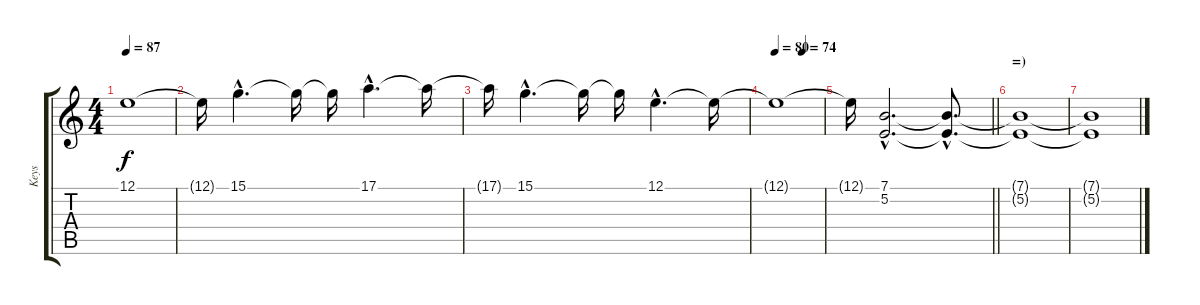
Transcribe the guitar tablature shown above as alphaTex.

\track ("Keys" "Keys") {instrument pad8sweep}
\staff {score tabs}
\tuning (E4 B3 G3 D3 A2 E2) {hide}
\ts (4 4)
\tempo 87
\clef g2
\ks c
12.1{t}.1{dy f} |
12.1{t}.16 15.1{hac}.4{d} 15.1{t}.16 15.1{t}.16 17.1{hac}.4{d} 17.1{t}.16 |
17.1{t}.16 15.1{hac}.4{d} 15.1{t}.16 15.1{t}.16 12.1{hac}.4{d} 12.1{t}.16 |
\tempo 80
\tempo (74 0.5625)
12.1{t}.1 |
\barLineRight lightlight
12.1{t}.16 (7.1{hac} 5.2{hac}).2{d} (7.1{hac t} 5.2{hac t}).8{d} |
\section ("" "=)")
(7.1{t} 5.2{t}).1 |
(7.1{t} 5.2{t}).1
